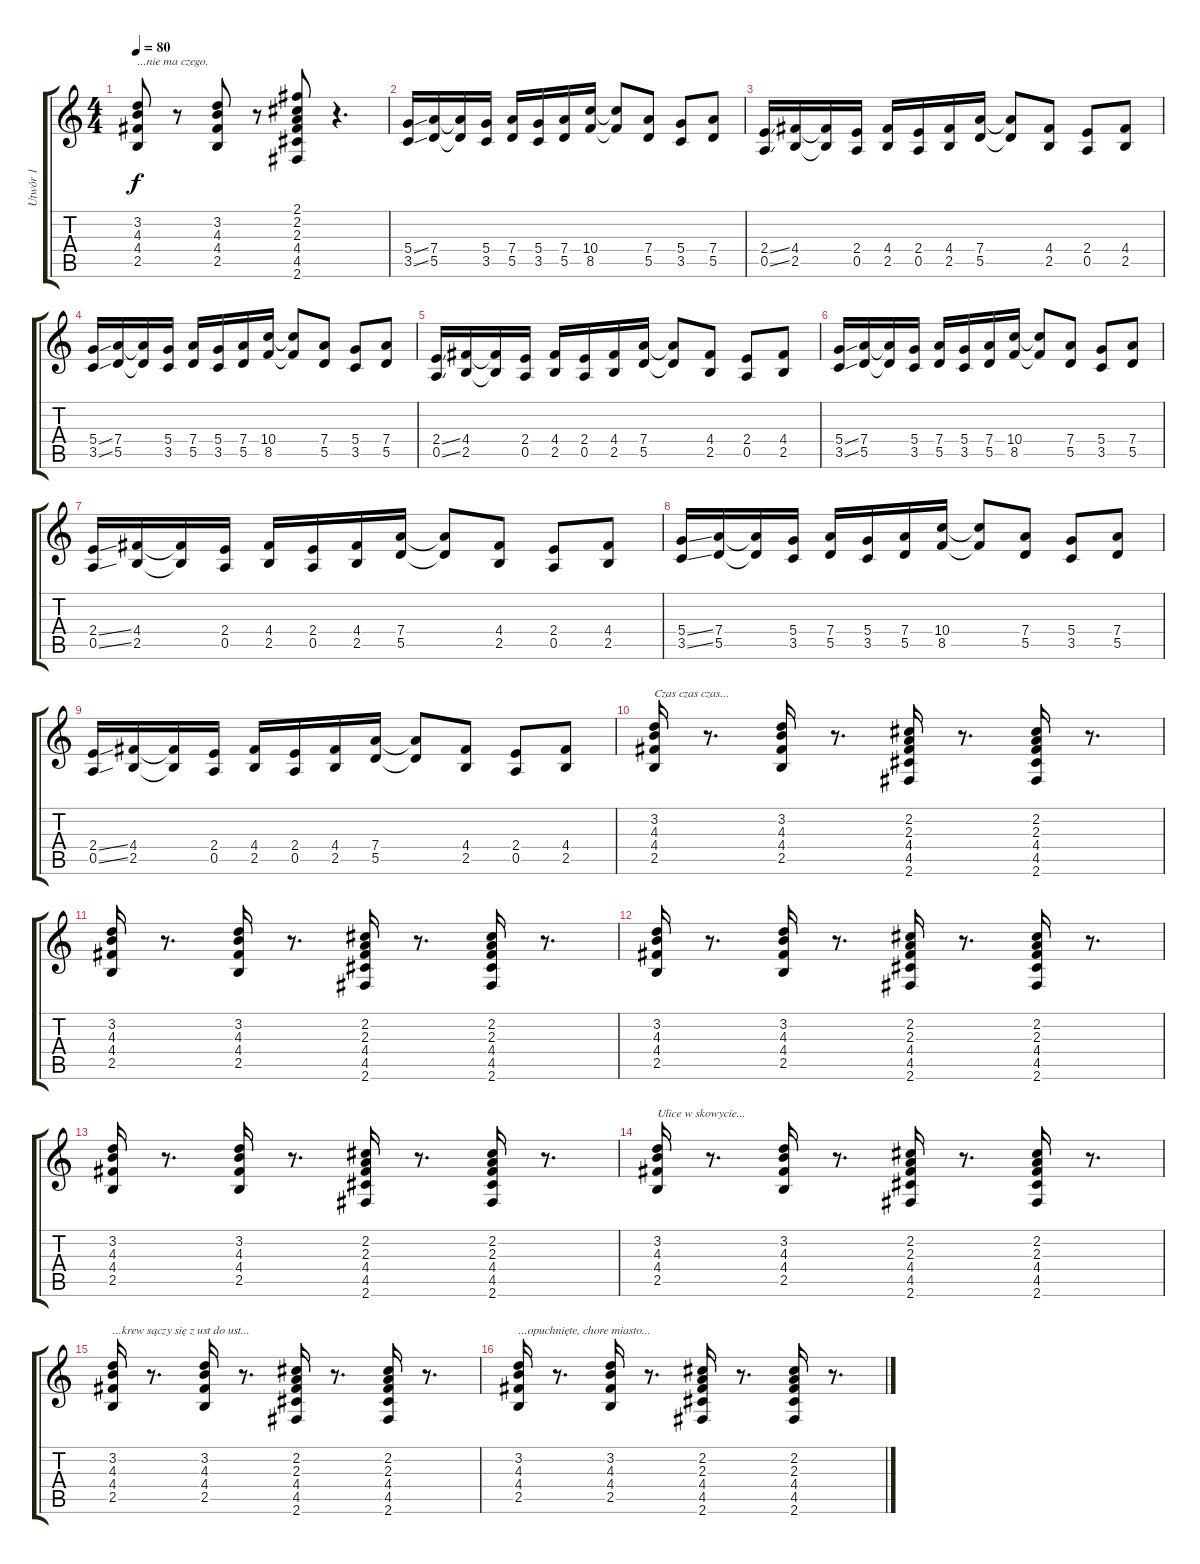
\track ("Utwór 1" "Utwór 1") {instrument distortionguitar}
\staff {score tabs}
\tuning (E4 B3 G3 D3 A2 E2) {hide}
\ts (4 4)
\tempo 80
\clef g2
\ks c
(3.2 4.3 4.4 2.5).8{txt "...nie ma czego." dy f} r.8 (3.2 4.3 4.4 2.5).8 r.8 (2.1 2.2 2.3 4.4 4.5 2.6).8 r.4{d} |
(5.4{ss} 3.5{ss}).16 (7.4 5.5).16 (7.4{t} 5.5{t}).16 (5.4 3.5).16 (7.4 5.5).16 (5.4 3.5).16 (7.4 5.5).16 (10.4 8.5).16 (10.4{t} 8.5{t}).8 (7.4 5.5).8 (5.4 3.5).8 (7.4 5.5).8 |
(2.4{ss} 0.5{ss}).16 (4.4 2.5).16 (4.4{t} 2.5{t}).16 (2.4 0.5).16 (4.4 2.5).16 (2.4 0.5).16 (4.4 2.5).16 (7.4 5.5).16 (7.4{t} 5.5{t}).8 (4.4 2.5).8 (2.4 0.5).8 (4.4 2.5).8 |
(5.4{ss} 3.5{ss}).16 (7.4 5.5).16 (7.4{t} 5.5{t}).16 (5.4 3.5).16 (7.4 5.5).16 (5.4 3.5).16 (7.4 5.5).16 (10.4 8.5).16 (10.4{t} 8.5{t}).8 (7.4 5.5).8 (5.4 3.5).8 (7.4 5.5).8 |
(2.4{ss} 0.5{ss}).16 (4.4 2.5).16 (4.4{t} 2.5{t}).16 (2.4 0.5).16 (4.4 2.5).16 (2.4 0.5).16 (4.4 2.5).16 (7.4 5.5).16 (7.4{t} 5.5{t}).8 (4.4 2.5).8 (2.4 0.5).8 (4.4 2.5).8 |
(5.4{ss} 3.5{ss}).16 (7.4 5.5).16 (7.4{t} 5.5{t}).16 (5.4 3.5).16 (7.4 5.5).16 (5.4 3.5).16 (7.4 5.5).16 (10.4 8.5).16 (10.4{t} 8.5{t}).8 (7.4 5.5).8 (5.4 3.5).8 (7.4 5.5).8 |
(2.4{ss} 0.5{ss}).16 (4.4 2.5).16 (4.4{t} 2.5{t}).16 (2.4 0.5).16 (4.4 2.5).16 (2.4 0.5).16 (4.4 2.5).16 (7.4 5.5).16 (7.4{t} 5.5{t}).8 (4.4 2.5).8 (2.4 0.5).8 (4.4 2.5).8 |
(5.4{ss} 3.5{ss}).16 (7.4 5.5).16 (7.4{t} 5.5{t}).16 (5.4 3.5).16 (7.4 5.5).16 (5.4 3.5).16 (7.4 5.5).16 (10.4 8.5).16 (10.4{t} 8.5{t}).8 (7.4 5.5).8 (5.4 3.5).8 (7.4 5.5).8 |
(2.4{ss} 0.5{ss}).16 (4.4 2.5).16 (4.4{t} 2.5{t}).16 (2.4 0.5).16 (4.4 2.5).16 (2.4 0.5).16 (4.4 2.5).16 (7.4 5.5).16 (7.4{t} 5.5{t}).8 (4.4 2.5).8 (2.4 0.5).8 (4.4 2.5).8 |
(3.2 4.3 4.4 2.5).16{txt "Czas czas czas..."} r.8{d} (3.2 4.3 4.4 2.5).16 r.8{d} (2.2 2.3 4.4 4.5 2.6).16 r.8{d} (2.2 2.3 4.4 4.5 2.6).16 r.8{d} |
(3.2 4.3 4.4 2.5).16 r.8{d} (3.2 4.3 4.4 2.5).16 r.8{d} (2.2 2.3 4.4 4.5 2.6).16 r.8{d} (2.2 2.3 4.4 4.5 2.6).16 r.8{d} |
(3.2 4.3 4.4 2.5).16 r.8{d} (3.2 4.3 4.4 2.5).16 r.8{d} (2.2 2.3 4.4 4.5 2.6).16 r.8{d} (2.2 2.3 4.4 4.5 2.6).16 r.8{d} |
(3.2 4.3 4.4 2.5).16 r.8{d} (3.2 4.3 4.4 2.5).16 r.8{d} (2.2 2.3 4.4 4.5 2.6).16 r.8{d} (2.2 2.3 4.4 4.5 2.6).16 r.8{d} |
(3.2 4.3 4.4 2.5).16{txt "Ulice w skowycie..."} r.8{d} (3.2 4.3 4.4 2.5).16 r.8{d} (2.2 2.3 4.4 4.5 2.6).16 r.8{d} (2.2 2.3 4.4 4.5 2.6).16 r.8{d} |
(3.2 4.3 4.4 2.5).16{txt "...krew sączy się z ust do ust..."} r.8{d} (3.2 4.3 4.4 2.5).16 r.8{d} (2.2 2.3 4.4 4.5 2.6).16 r.8{d} (2.2 2.3 4.4 4.5 2.6).16 r.8{d} |
(3.2 4.3 4.4 2.5).16{txt "...opuchnięte, chore miasto..."} r.8{d} (3.2 4.3 4.4 2.5).16 r.8{d} (2.2 2.3 4.4 4.5 2.6).16 r.8{d} (2.2 2.3 4.4 4.5 2.6).16 r.8{d}
